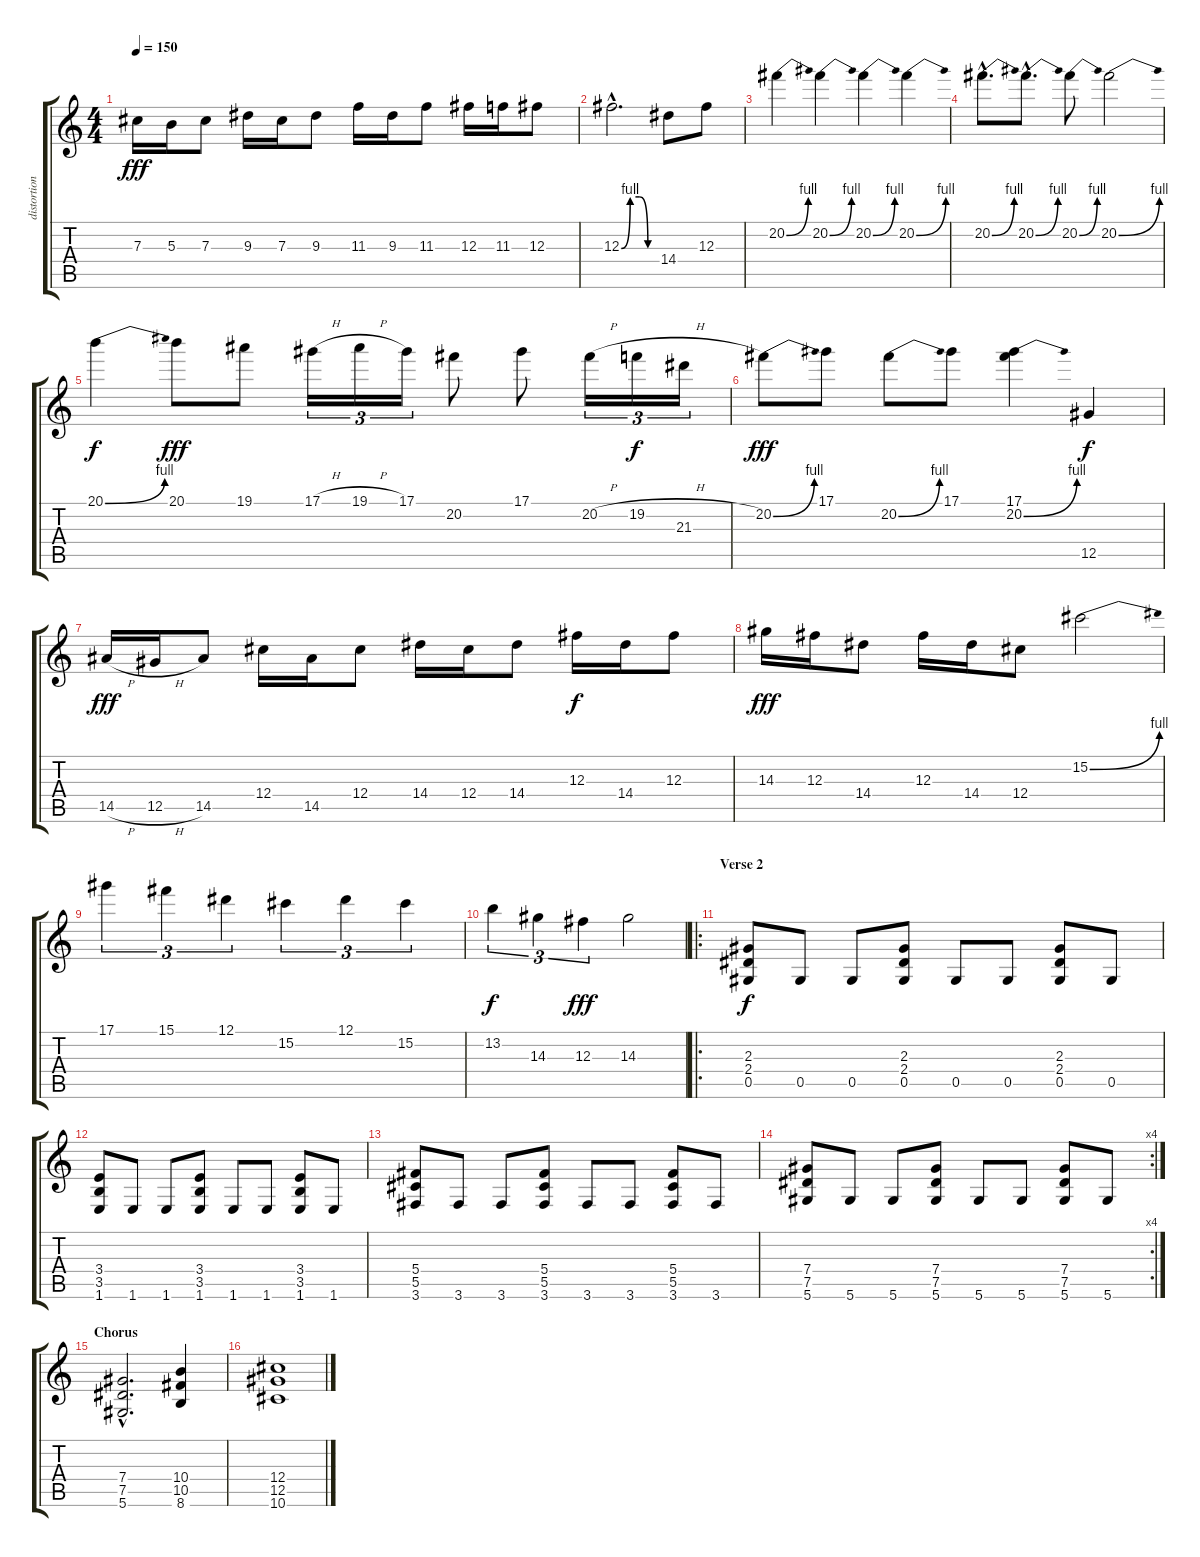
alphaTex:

\track ("distortion guitar 2" "distortion") {instrument distortionguitar}
\staff {score tabs}
\tuning (Eb4 Bb3 Gb3 Db3 Ab2 Eb2) {hide}
\ts (4 4)
\tempo 150
\clef g2
\ks c
7.3.16{dy fff} 5.3.16 7.3.8 9.3.16 7.3.16 9.3.8 11.3.16 9.3.16 11.3.8 12.3.16 11.3.16 12.3.8 |
12.3{be (custom 0 0 15 4 30 4 45 0 60 0) hac}.2{d} 14.4.8 12.3.8 |
20.2{be (bend 0 0 60 4)}.4 20.2{be (bend 0 0 60 4)}.4 20.2{be (bend 0 0 60 4)}.4 20.2{be (bend 0 0 60 4)}.4 |
20.2{be (bend 0 0 60 4) hac}.8{d} 20.2{be (bend 0 0 60 4) hac}.8{d} 20.2{be (bend 0 0 60 4)}.8 20.2{be (bend 0 0 60 4)}.2 |
20.1{be (bend 0 0 60 4)}.4{dy f} 20.1.8{dy fff} 19.1.8 17.1{h}.16{tu (3 2)} 19.1{h}.16{tu (3 2)} 17.1.16{tu (3 2)} 20.2.8 17.1.8 20.2{h}.16{tu (3 2)} 19.2{h}.16{tu (3 2) dy f} 21.3.16{tu (3 2)} |
20.2{be (bend 0 0 60 4)}.8{dy fff} 17.1.8 20.2{be (bend 0 0 60 4)}.8 17.1.8 (17.1 20.2{be (bend 0 0 60 4)}).4 12.5.4{dy f} |
14.5{h}.16{dy fff} 12.5{h}.16 14.5.8 12.4.16 14.5.16 12.4.8 14.4.16 12.4.16 14.4.8 12.3.16{dy f} 14.4.16 12.3.8 |
14.3.16{dy fff} 12.3.16 14.4.8 12.3.16 14.4.16 12.4.8 15.2{be (bend 0 0 60 4)}.2 |
17.1.4{tu (3 2)} 15.1.4{tu (3 2)} 12.1.4{tu (3 2)} 15.2.4{tu (3 2)} 12.1.4{tu (3 2)} 15.2.4{tu (3 2)} |
13.2.4{tu (3 2) dy f} 14.3.4{tu (3 2)} 12.3.4{tu (3 2) dy fff} 14.3.2 |
\ro
\section ("" "Verse 2")
(2.3 2.4 0.5).8{dy f} 0.5.8 0.5.8 (2.3 2.4 0.5).8 0.5.8 0.5.8 (2.3 2.4 0.5).8 0.5.8 |
(3.4 3.5 1.6).8 1.6.8 1.6.8 (3.4 3.5 1.6).8 1.6.8 1.6.8 (3.4 3.5 1.6).8 1.6.8 |
(5.4 5.5 3.6).8 3.6.8 3.6.8 (5.4 5.5 3.6).8 3.6.8 3.6.8 (5.4 5.5 3.6).8 3.6.8 |
\rc 4
(7.4 7.5 5.6).8 5.6.8 5.6.8 (7.4 7.5 5.6).8 5.6.8 5.6.8 (7.4 7.5 5.6).8 5.6.8 |
\section ("" "Chorus")
(7.4{hac} 7.5{hac} 5.6{hac}).2{d} (10.4 10.5 8.6).4 |
(12.4 12.5 10.6).1
